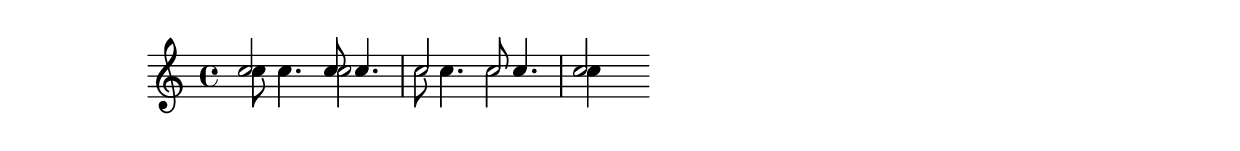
\version "2.6.0"
\header {
  texidoc =

  "If @code{merge-differently-headed} is enabled, then
open note heads may be merged with black noteheads, but only
if the black note heads are from 8th or shorter notes.
"
  
}

\layout { raggedright= ##t }


\context Staff  \relative c'' <<
  {
    c2 c8 c4.
    
    \override Staff.NoteCollision  #'merge-differently-headed = ##t
    c2 c8 c4.
    c2
  }\\
  {
    c8 c4. c2
    
    c8 c4. c2
    c4
  }
>>
